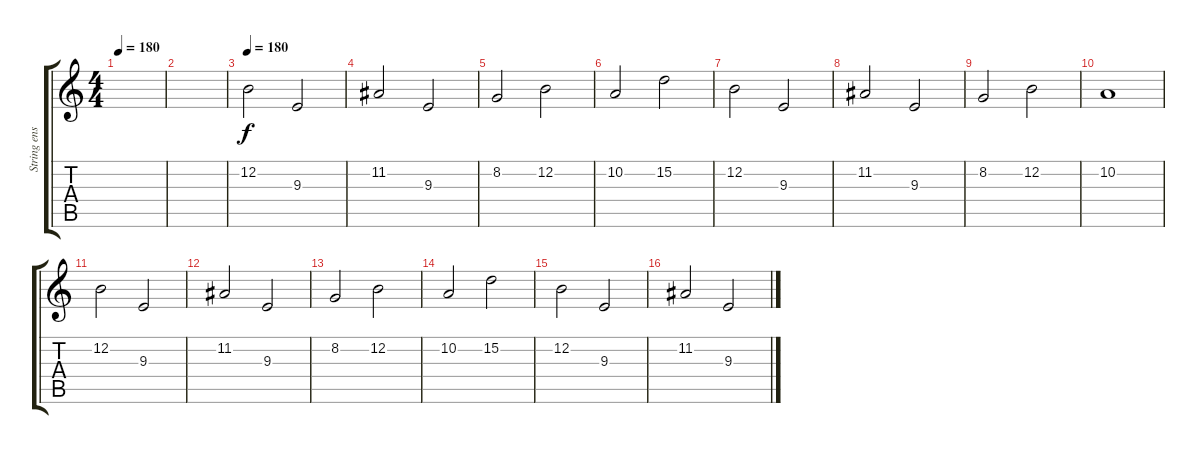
\track ("String ensemble" "String ens") {instrument stringensemble1}
\staff {score tabs}
\tuning (E4 B3 G3 D3 A2 E2) {hide}
\ts (4 4)
\tempo 180
\clef g2
\ks c
|
|
\tempo 180
12.2.2 9.3.2 |
11.2.2 9.3.2 |
8.2.2 12.2.2 |
10.2.2 15.2.2 |
12.2.2 9.3.2 |
11.2.2 9.3.2 |
8.2.2 12.2.2 |
10.2.1 |
12.2.2 9.3.2 |
11.2.2 9.3.2 |
8.2.2 12.2.2 |
10.2.2 15.2.2 |
12.2.2 9.3.2 |
11.2.2 9.3.2
